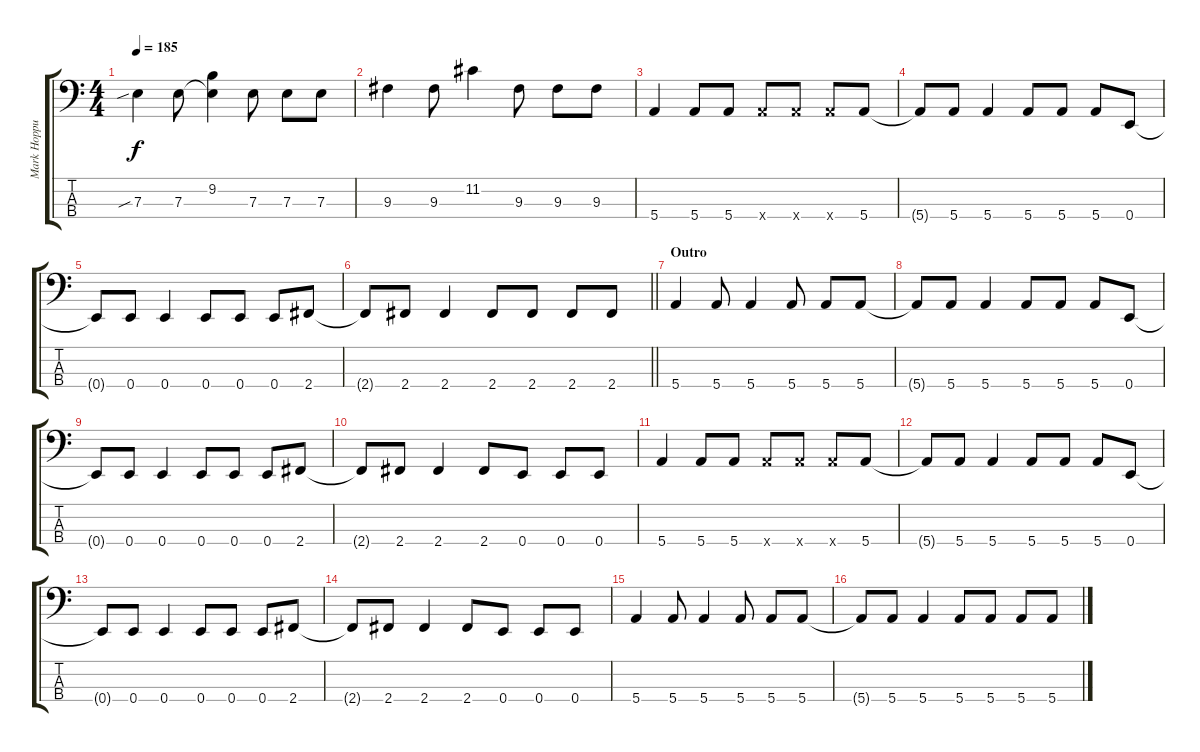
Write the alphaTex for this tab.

\track ("Mark Hoppus - Bass" "Mark Hoppu") {instrument electricbasspick}
\staff {score tabs}
\tuning (G2 D2 A1 E1) {hide}
\ts (4 4)
\tempo 185
\clef f4
\ks c
7.3{sib}.4{dy f} 7.3.8 (9.2 7.3{t}).4 7.3.8 7.3.8 7.3.8 |
9.3.4 9.3.8 11.2.4 9.3.8 9.3.8 9.3.8 |
5.4.4 5.4.8 5.4.8 5.4{x}.8 5.4{x}.8 5.4{x}.8 5.4.8 |
5.4{t}.8 5.4.8 5.4.4 5.4.8 5.4.8 5.4.8 0.4.8 |
0.4{t}.8 0.4.8 0.4.4 0.4.8 0.4.8 0.4.8 2.4.8 |
\barLineRight lightlight
2.4{t}.8 2.4.8 2.4.4 2.4.8 2.4.8 2.4.8 2.4.8 |
\section ("" "Outro")
5.4.4 5.4.8 5.4.4 5.4.8 5.4.8 5.4.8 |
5.4{t}.8 5.4.8 5.4.4 5.4.8 5.4.8 5.4.8 0.4.8 |
0.4{t}.8 0.4.8 0.4.4 0.4.8 0.4.8 0.4.8 2.4.8 |
2.4{t}.8 2.4.8 2.4.4 2.4.8 0.4.8 0.4.8 0.4.8 |
5.4.4 5.4.8 5.4.8 5.4{x}.8 5.4{x}.8 5.4{x}.8 5.4.8 |
5.4{t}.8 5.4.8 5.4.4 5.4.8 5.4.8 5.4.8 0.4.8 |
0.4{t}.8 0.4.8 0.4.4 0.4.8 0.4.8 0.4.8 2.4.8 |
2.4{t}.8 2.4.8 2.4.4 2.4.8 0.4.8 0.4.8 0.4.8 |
5.4.4 5.4.8 5.4.4 5.4.8 5.4.8 5.4.8 |
5.4{t}.8 5.4.8 5.4.4 5.4.8 5.4.8 5.4.8 5.4.8
